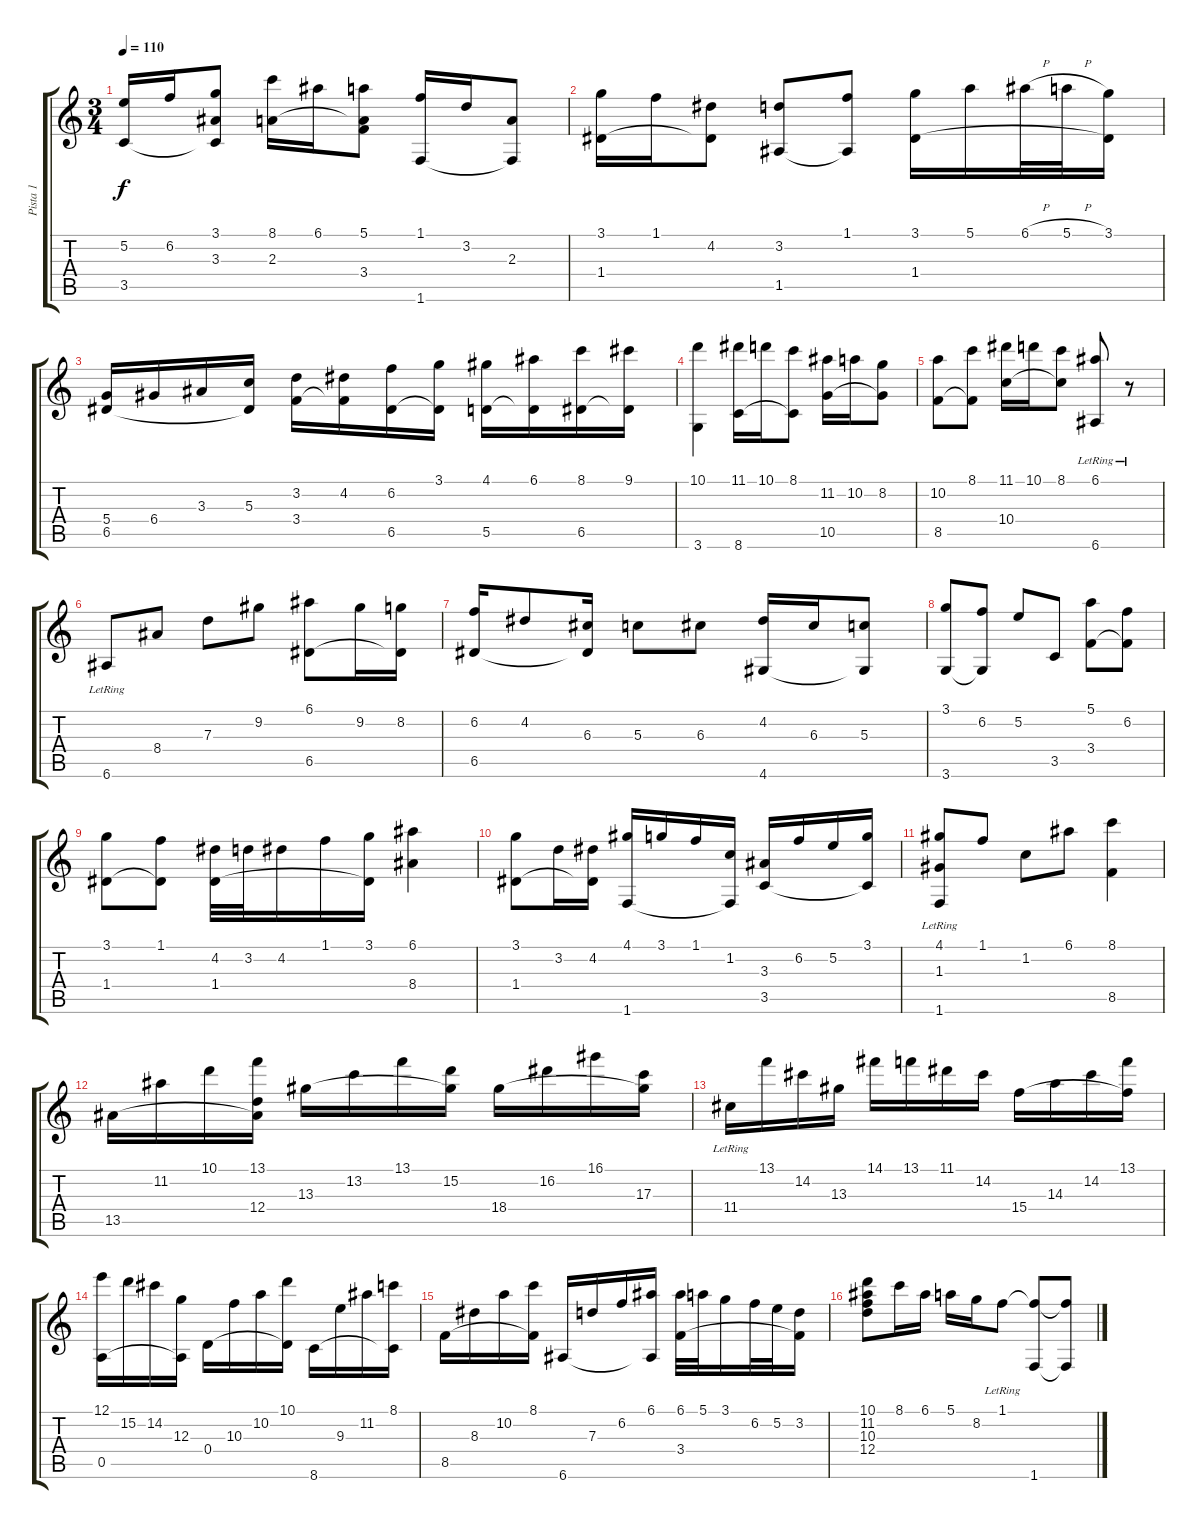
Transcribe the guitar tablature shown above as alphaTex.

\track ("Pista 1" "Pista 1") {instrument acousticguitarnylon}
\staff {score tabs}
\tuning (E4 B3 G3 D3 A2 E2) {hide}
\ts (3 4)
\tempo 110
\clef g2
\ks c
(5.2 3.5).16{dy f} 6.2.16 (3.1 3.3 3.5{t}).8 (8.1 2.3).16 6.1.16 (5.1 2.3{t} 3.4).8 (1.1 1.6).16 3.2.16 (2.3 1.6{t}).8 |
(3.1 1.4).16 1.1.16 (4.2 1.4{t}).8 (3.2 1.5).8 (1.1 1.5{t}).8 (3.1 1.4).16 5.1.16 6.1{h}.32 5.1{h}.32 (3.1 1.4{t}).16 |
(5.4 6.5).16 6.4.16 3.3.16 (5.3 6.5{t}).16 (3.2 3.4).16 (4.2 3.4{t}).16 (6.2 6.5).16 (3.1 6.5{t}).16 (4.1 5.5).16 (6.1 5.5{t}).16 (8.1 6.5).16 (9.1 6.5{t}).16 |
(10.1 3.6).4 (11.1 8.6).16 10.1.16 (8.1 8.6{t}).8 (11.2 10.5).16 10.2.16 (8.2 10.5{t}).8 |
(10.2 8.5).8 (8.1 8.5{t}).8 (11.1 10.4).16 10.1.16 (8.1 10.4{t}).8 (6.1 6.6{lr}).8 r.8 |
6.6{lr}.8 8.4.8 7.3.8 9.2.8 (6.1 6.5).8 9.2.16 (8.2 6.5{t}).16 |
(6.2 6.5).16 4.2.8 (6.3 6.5{t}).16 5.3.8 6.3.8 (4.2 4.6).16 6.3.16 (5.3 4.6{t}).8 |
(3.1 3.6).8 (6.2 3.6{t}).8 5.2.8 3.5.8 (5.1 3.4).8 (6.2 3.4{t}).8 |
(3.1 1.4).8 (1.1 1.4{t}).8 (4.2 1.4).32 3.2.32 4.2.16 1.1.16 (3.1 1.4{t}).16 (6.1 8.4).4 |
(3.1 1.4).8 3.2.16 (4.2 1.4{t}).16 (4.1 1.6).16 3.1.16 1.1.16 (1.2 1.6{t}).16 (3.3 3.5).16 6.2.16 5.2.16 (3.1 3.5{t}).16 |
(4.1 1.3 1.6{lr}).8 1.1.8 1.2.8 6.1.8 (8.1 8.5).4 |
13.5.16 11.2.16 10.1.16 (13.1 12.4 13.5{t}).16 13.3.16 13.2.16 13.1.16 (15.2 13.3{t}).16 18.4.16 16.2.16 16.1.16 (17.3 18.4{t}).16 |
11.4{lr}.16 13.1.16 14.2.16 13.3.16 14.1.16 13.1.16 11.1.16 14.2.16 15.4.16 14.3.16 14.2.16 (13.1 15.4{t}).16 |
(12.1 0.5).16 15.2.16 14.2.16 (12.3 0.5{t}).16 0.4.16 10.3.16 10.2.16 (10.1 0.4{t}).16 8.6.16 9.3.16 11.2.16 (8.1 8.6{t}).16 |
8.5.16 8.3.16 10.2.16 (8.1 8.5{t}).16 6.6.16 7.3.16 6.2.16 (6.1 6.6{t}).16 (6.1 3.4).32 5.1.32 3.1.16 6.2.32 5.2.32 (3.2 3.4{t}).16 |
(10.1 11.2 10.3 12.4).8 8.1.16 6.1.16 5.1.16 8.2.16 1.1{lr}.8 (1.1{t} 1.6).8 (1.1{t} 1.6{t}).8
